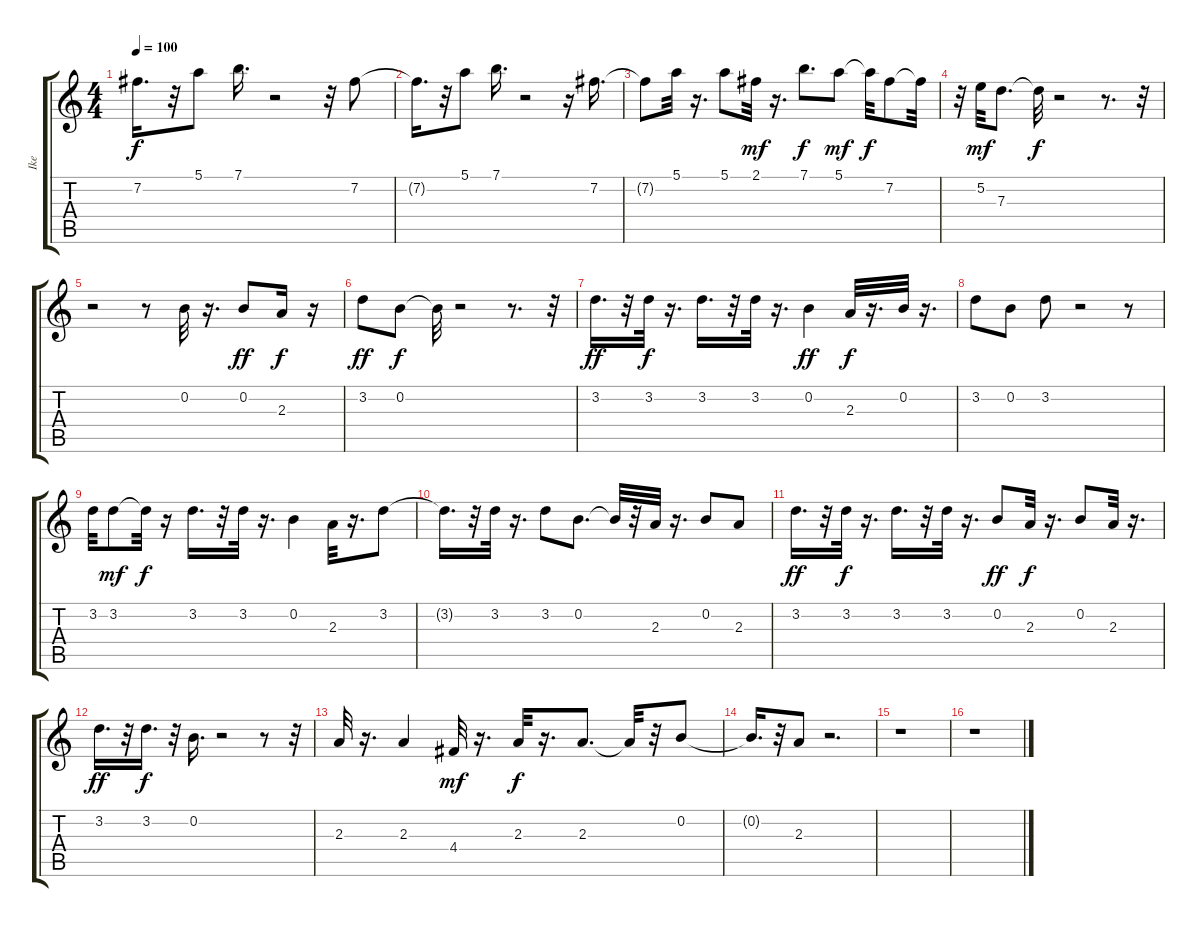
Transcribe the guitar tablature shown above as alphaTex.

\track ("Ike" "Ike") {instrument electricguitarjazz}
\staff {score tabs}
\tuning (E4 B3 G3 D3 A2 E2) {hide}
\ts (4 4)
\tempo 100
\clef g2
\ks c
7.2{t}.16{d dy f} r.32 5.1.8 7.1.16{d} r.2 r.32 7.2.8 |
7.2{t}.16{d} r.32 5.1.8 7.1.16{d} r.2 r.16 7.2.16{d} |
7.2{t}.8 5.1.32 r.16{d} 5.1.8 2.1.32{dy mf} r.16{d} 7.1.8{d dy f} 5.1.8{dy mf} 5.1{t}.32{dy f} 7.2.8 7.2{t}.32 |
r.32 5.2.32{dy mf} 7.3.8{d} 7.3{t}.32{dy f} r.2 r.8{d} r.32 |
r.2 r.8 0.2.32 r.16{d} 0.2.8{dy ff} 2.3.16{dy f} r.16 |
3.2.8{dy ff} 0.2.8{dy f} 0.2{t}.32 r.2 r.8{d} r.32 |
3.2.16{d dy ff} r.32 3.2.32{dy f} r.16{d} 3.2.16{d} r.32 3.2.32 r.16{d} 0.2.4{dy ff} 2.3.32{dy f} r.16{d} 0.2.32 r.16{d} |
3.2.8 0.2.8 3.2.8 r.2 r.8 |
3.2.32 3.2.8{dy mf} 3.2{t}.32{dy f} r.16 3.2.16{d} r.32 3.2.32 r.16{d} 0.2.4 2.3.32 r.16{d} 3.2.8 |
3.2{t}.16{d} r.32 3.2.32 r.16{d} 3.2.8 0.2.8{d} 0.2{t}.32 r.32 2.3.32 r.16{d} 0.2.8 2.3.8 |
3.2.16{d dy ff} r.32 3.2.32{dy f} r.16{d} 3.2.16{d} r.32 3.2.32 r.16{d} 0.2.8{dy ff} 2.3.32{dy f} r.16{d} 0.2.8 2.3.32 r.16{d} |
3.2.16{d dy ff} r.32 3.2.16{d dy f} r.32 0.2.16{d} r.2 r.8 r.32 |
2.3.32 r.16{d} 2.3.4 4.4.32{dy mf} r.16{d} 2.3.32{dy f} r.16{d} 2.3.8{d} 2.3{t}.32 r.32 0.2.8 |
0.2{t}.16{d} r.32 2.3.8 r.2{d} |
r.1 |
r.1
